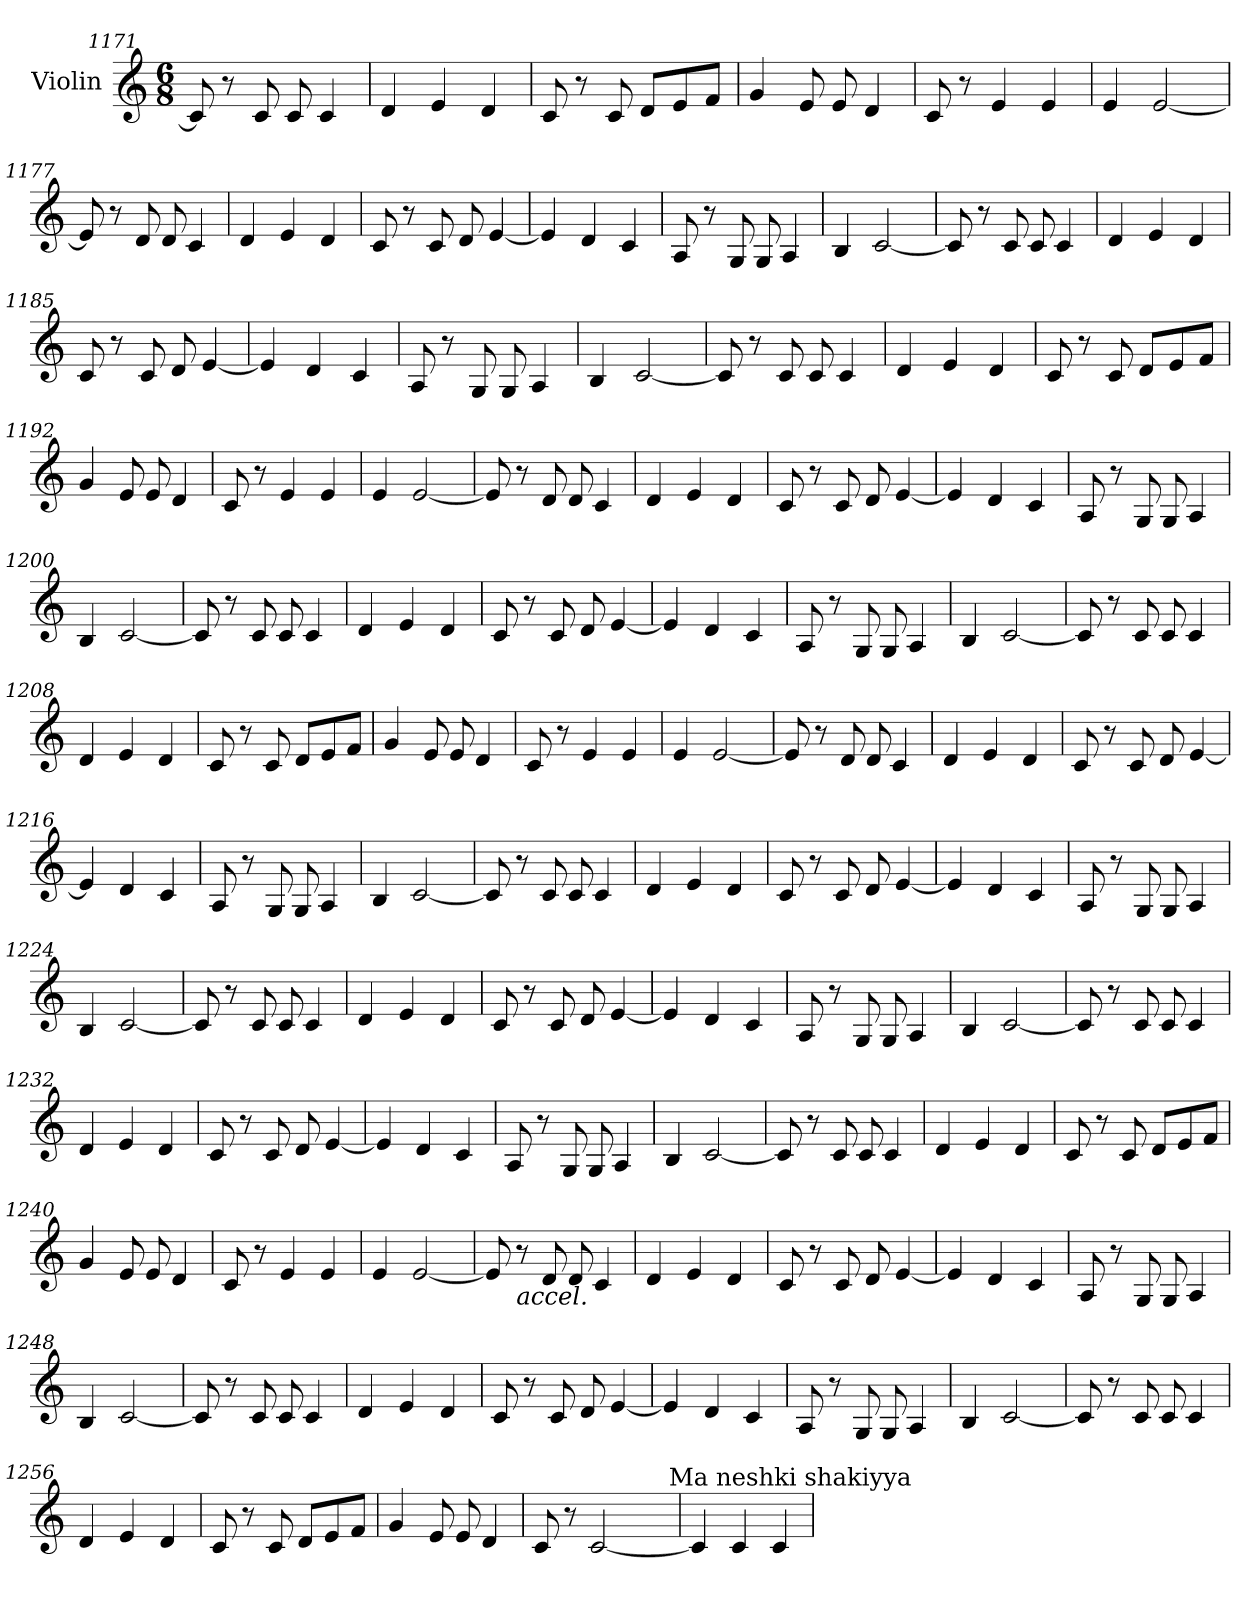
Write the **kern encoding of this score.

**kern
*part1
*staff1
*I"Violin
!!LO:LB:g=z
*clefG2
*k[]
*C:
*M6/8
=1171
8c/]
8r
8c/
8c/
4c/
=1172
4d/
4e/
4d/
=1173
8c/
8r
8c/
8d/L
8e/
8f/J
=1174
4g/
8e/
8e/
4d/
=1175
8c/
8r
4e/
4e/
=1176
4e/
[2e/
!!LO:LB:g=z
=1177
8e/]
8r
8d/
8d/
4c/
=1178
4d/
4e/
4d/
=1179
8c/
8r
8c/
8d/
[4e/
=1180
4e/]
4d/
4c/
=1181
8A/
8r
8G/
8G/
4A/
=1182
4B/
[2c/
!!LO:LB:g=z
=1183
8c/]
8r
8c/
8c/
4c/
=1184
4d/
4e/
4d/
=1185
8c/
8r
8c/
8d/
[4e/
=1186
4e/]
4d/
4c/
=1187
8A/
8r
8G/
8G/
4A/
=1188
4B/
[2c/
!!LO:LB:g=z
=1189
8c/]
8r
8c/
8c/
4c/
=1190
4d/
4e/
4d/
=1191
8c/
8r
8c/
8d/L
8e/
8f/J
=1192
4g/
8e/
8e/
4d/
=1193
8c/
8r
4e/
4e/
=1194
4e/
[2e/
!!LO:LB:g=z
=1195
8e/]
8r
8d/
8d/
4c/
=1196
4d/
4e/
4d/
=1197
8c/
8r
8c/
8d/
[4e/
=1198
4e/]
4d/
4c/
=1199
8A/
8r
8G/
8G/
4A/
=1200
4B/
[2c/
!!LO:LB:g=z
=1201
8c/]
8r
8c/
8c/
4c/
=1202
4d/
4e/
4d/
=1203
8c/
8r
8c/
8d/
[4e/
=1204
4e/]
4d/
4c/
=1205
8A/
8r
8G/
8G/
4A/
=1206
4B/
[2c/
!!LO:LB:g=z
=1207
8c/]
8r
8c/
8c/
4c/
=1208
4d/
4e/
4d/
=1209
8c/
8r
8c/
8d/L
8e/
8f/J
=1210
4g/
8e/
8e/
4d/
=1211
8c/
8r
4e/
4e/
=1212
4e/
[2e/
!!LO:PB:g=z
=1213
8e/]
8r
8d/
8d/
4c/
=1214
4d/
4e/
4d/
=1215
8c/
8r
8c/
8d/
[4e/
=1216
4e/]
4d/
4c/
=1217
8A/
8r
8G/
8G/
4A/
=1218
4B/
[2c/
!!LO:LB:g=z
=1219
8c/]
8r
8c/
8c/
4c/
=1220
4d/
4e/
4d/
=1221
8c/
8r
8c/
8d/
[4e/
=1222
4e/]
4d/
4c/
=1223
8A/
8r
8G/
8G/
4A/
=1224
4B/
[2c/
!!LO:LB:g=z
=1225
8c/]
8r
8c/
8c/
4c/
=1226
4d/
4e/
4d/
=1227
8c/
8r
8c/
8d/
[4e/
=1228
4e/]
4d/
4c/
=1229
8A/
8r
8G/
8G/
4A/
=1230
4B/
[2c/
!!LO:LB:g=z
=1231
8c/]
8r
8c/
8c/
4c/
=1232
4d/
4e/
4d/
=1233
8c/
8r
8c/
8d/
[4e/
=1234
4e/]
4d/
4c/
=1235
8A/
8r
8G/
8G/
4A/
=1236
4B/
[2c/
!!LO:LB:g=z
=1237
8c/]
8r
8c/
8c/
4c/
=1238
4d/
4e/
4d/
=1239
8c/
8r
8c/
8d/L
8e/
8f/J
=1240
4g/
8e/
8e/
4d/
=1241
8c/
8r
4e/
4e/
=1242
4e/
[2e/
!!LO:LB:g=z
=1243
8e/]
!LO:TX:b:i:t=accel.
8r
8d/
8d/
4c/
=1244
4d/
4e/
4d/
=1245
8c/
8r
8c/
8d/
[4e/
=1246
4e/]
4d/
4c/
=1247
8A/
8r
8G/
8G/
4A/
=1248
4B/
[2c/
!!LO:LB:g=z
=1249
8c/]
8r
8c/
8c/
4c/
=1250
4d/
4e/
4d/
=1251
8c/
8r
8c/
8d/
[4e/
=1252
4e/]
4d/
4c/
=1253
8A/
8r
8G/
8G/
4A/
=1254
4B/
[2c/
!!LO:LB:g=z
=1255
8c/]
8r
8c/
8c/
4c/
=1256
4d/
4e/
4d/
=1257
8c/
8r
8c/
8d/L
8e/
8f/J
=1258
4g/
8e/
8e/
4d/
=1259
*MM180
*^
8c/	2ryy
8r	.
[2c/	.
.	8..ryy
!	!LO:TX:a:t=Ma neshki shakiyya
.	32ryy
*v	*v
=1260
4c/]
4c/
4c/
=
*-
